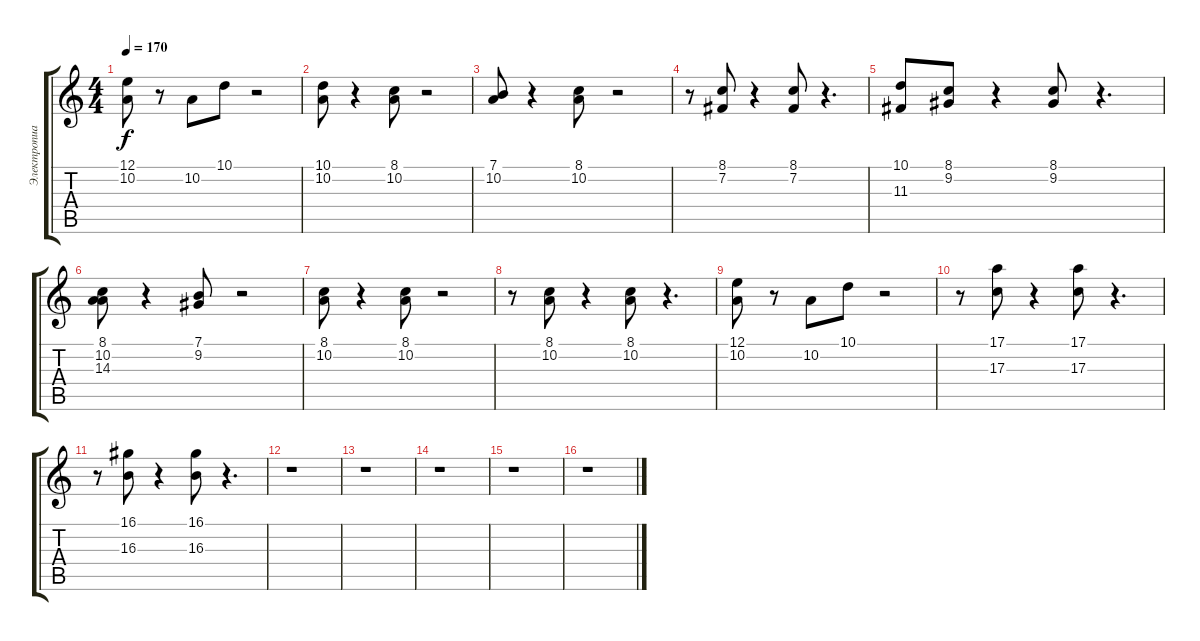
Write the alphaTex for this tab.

\track ("Электропиано(Козлов)" "Электропиа") {instrument harpsichord}
\staff {score tabs}
\tuning (E4 B3 G3 D3 A2 E2) {hide}
\ts (4 4)
\tempo 170
\clef g2
\ks c
(12.1 10.2).8{dy f} r.8 10.2.8 10.1.8 r.2 |
(10.1 10.2).8 r.4 (8.1 10.2).8 r.2 |
(7.1 10.2).8 r.4 (8.1 10.2).8 r.2 |
r.8 (8.1 7.2).8 r.4 (8.1 7.2).8 r.4{d} |
(10.1 11.3).8 (8.1 9.2).8 r.4 (8.1 9.2).8 r.4{d} |
(8.1 10.2 14.3).8 r.4 (7.1 9.2).8 r.2 |
(8.1 10.2).8 r.4 (8.1 10.2).8 r.2 |
r.8 (8.1 10.2).8 r.4 (8.1 10.2).8 r.4{d} |
(12.1 10.2).8 r.8 10.2.8 10.1.8 r.2 |
r.8 (17.1 17.3).8 r.4 (17.1 17.3).8 r.4{d} |
r.8 (16.1 16.3).8 r.4 (16.1 16.3).8 r.4{d} |
r.1 |
r.1 |
r.1 |
r.1 |
r.1
